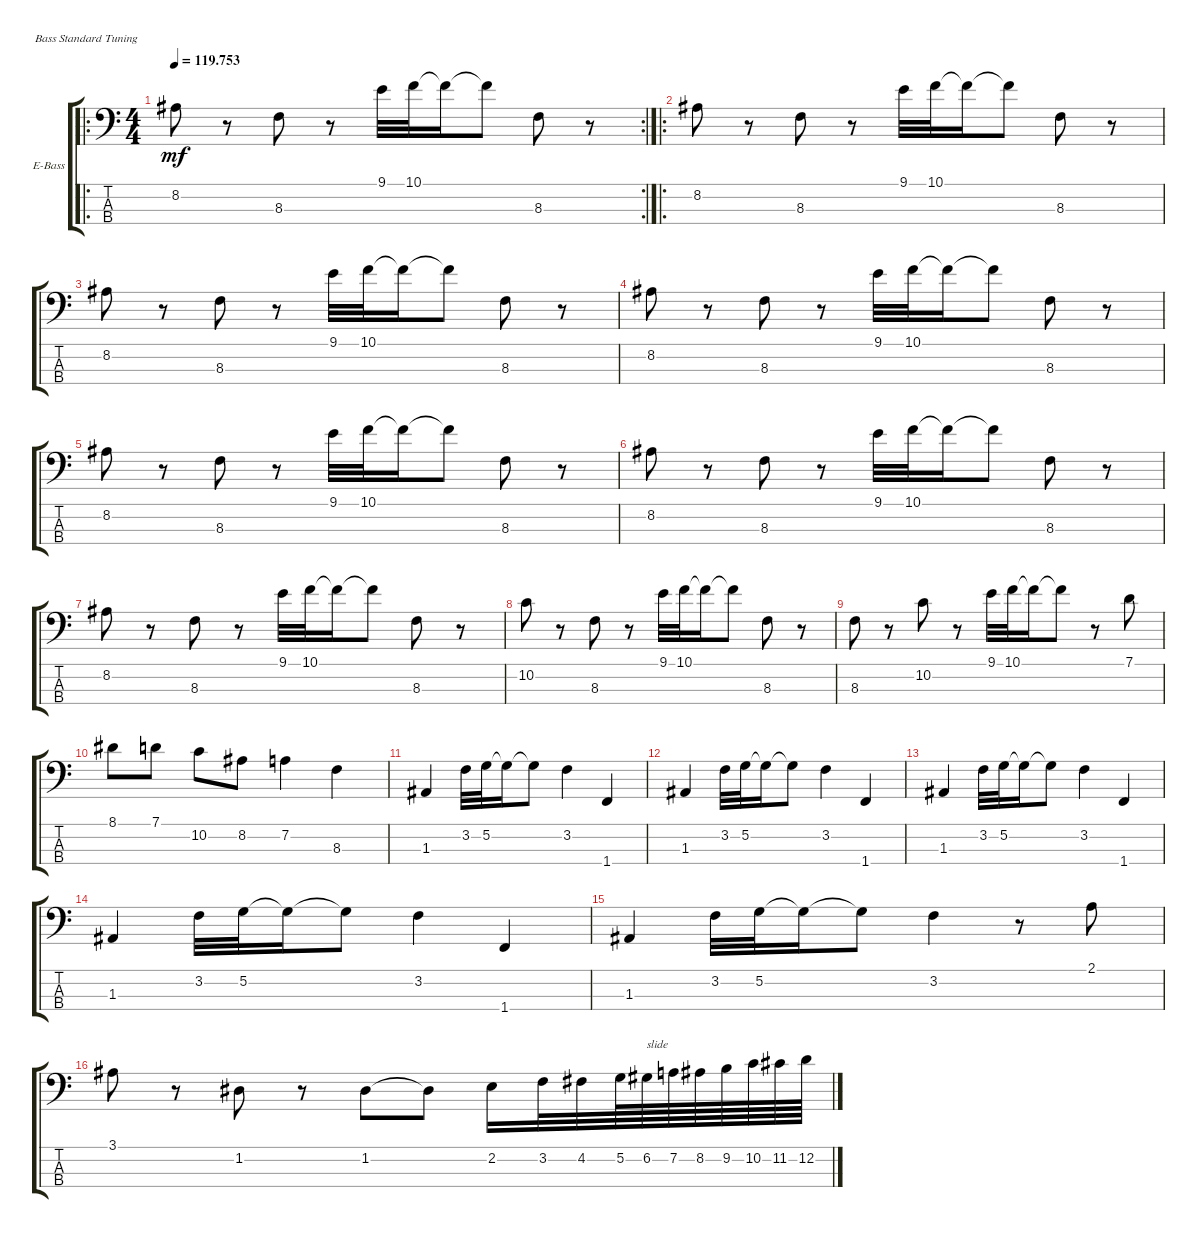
\defaultSystemsLayout 4
\bracketExtendMode groupsimilarinstruments
\firstSystemTrackNameOrientation horizontal
\otherSystemsTrackNameOrientation horizontal
\track ("Electric Bass" "E-Bass") {instrument electricbassfinger}
\staff {score tabs}
\tuning (G2 D2 A1 E1)
\ro
\rc 2
\ts (4 4)
\scale
0.257507
\tempo
119.753
\accidentals auto
\clef f4
\ottava regular
\simile none
\ks c
8.2.8{dy mf instrument electricbassfinger} r.8 8.3.8 r.8 9.1.32 10.1.32 10.1{t}.16 10.1{t}.8 8.3.8 r.8 |
\ro
\scale
0.346224 8.2.8 r.8 8.3.8 r.8 9.1.32 10.1.32 10.1{t}.16 10.1{t}.8 8.3.8 r.8 |
\scale
0.217577 8.2.8 r.8 8.3.8 r.8 9.1.32 10.1.32 10.1{t}.16 10.1{t}.8 8.3.8 r.8 |
\scale
0.174224 8.2.8 r.8 8.3.8 r.8 9.1.32 10.1.32 10.1{t}.16 10.1{t}.8 8.3.8 r.8 |
8.2.8 r.8 8.3.8 r.8 9.1.32 10.1.32 10.1{t}.16 10.1{t}.8 8.3.8 r.8 |
8.2.8 r.8 8.3.8 r.8 9.1.32 10.1.32 10.1{t}.16 10.1{t}.8 8.3.8 r.8 |
8.2.8 r.8 8.3.8 r.8 9.1.32 10.1.32 10.1{t}.16 10.1{t}.8 8.3.8 r.8 |
10.2.8 r.8 8.3.8 r.8 9.1.32 10.1.32 10.1{t}.16 10.1{t}.8 8.3.8 r.8 |
8.3.8 r.8 10.2.8 r.8 9.1.32 10.1.32 10.1{t}.16 10.1{t}.8 r.8 7.1.8 |
8.1.8 7.1.8 10.2.8 8.2.8 7.2.4 8.3.4 |
1.3.4 3.2.32 5.2.32 5.2{t}.16 5.2{t}.8 3.2.4 1.4.4 |
1.3.4 3.2.32 5.2.32 5.2{t}.16 5.2{t}.8 3.2.4 1.4.4 |
1.3.4 3.2.32 5.2.32 5.2{t}.16 5.2{t}.8 3.2.4 1.4.4 |
1.3.4 3.2.32 5.2.32 5.2{t}.16 5.2{t}.8 3.2.4 1.4.4 |
1.3.4 3.2.32 5.2.32 5.2{t}.16 5.2{t}.8 3.2.4 r.8 2.1.8 |
3.1.8 r.8 1.2.8 r.8 1.2.8 1.2{t}.8 2.2.16 3.2.32 4.2.32 5.2.64 6.2.64{txt "slide"} 7.2.64 8.2.64 9.2.64 10.2.64 11.2.64 12.2.64
